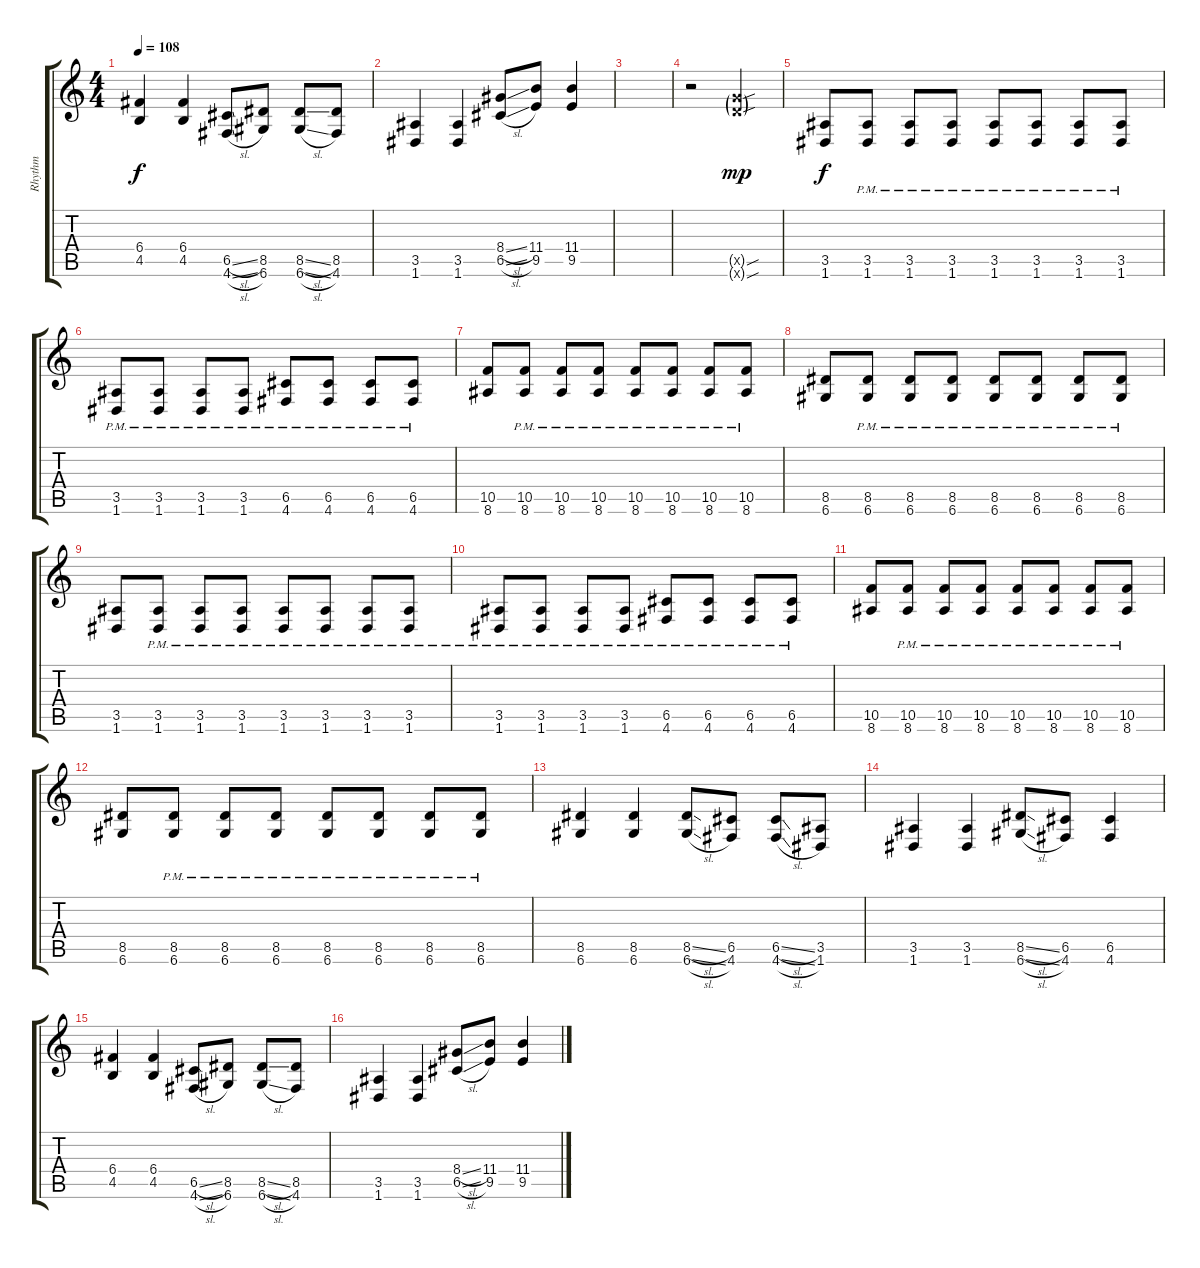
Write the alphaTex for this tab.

\track ("Rhythm" "Rhythm") {instrument distortionguitar}
\staff {score tabs}
\tuning (D4 A3 F3 C3 G2 D2) {hide}
\ts (4 4)
\tempo 108
\clef g2
\ks c
(6.4 4.5).4{dy f} (6.4 4.5).4 (6.5{sl} 4.6{sl}).8 (8.5 6.6).8 (8.5{sl} 6.6{sl}).8 (8.5 4.6).8 |
(3.5 1.6).4 (3.5 1.6).4 (8.4{sl} 6.5{sl}).8 (11.4 9.5).8 (11.4 9.5).4 |
|
r.2 (12.5{sou g x} 12.6{sou g x}).2{dy mp} |
(3.5 1.6).8{dy f} (3.5 1.6{pm}).8 (3.5 1.6{pm}).8 (3.5 1.6{pm}).8 (3.5 1.6{pm}).8 (3.5 1.6{pm}).8 (3.5 1.6{pm}).8 (3.5 1.6{pm}).8 |
(3.5 1.6{pm}).8 (3.5 1.6{pm}).8 (3.5 1.6{pm}).8 (3.5 1.6{pm}).8 (6.5{pm} 4.6).8 (6.5 4.6{pm}).8 (6.5 4.6{pm}).8 (6.5 4.6{pm}).8 |
(10.5 8.6).8 (10.5 8.6{pm}).8 (10.5 8.6{pm}).8 (10.5 8.6{pm}).8 (10.5 8.6{pm}).8 (10.5 8.6{pm}).8 (10.5 8.6{pm}).8 (10.5 8.6{pm}).8 |
(8.5 6.6).8 (8.5 6.6{pm}).8 (8.5 6.6{pm}).8 (8.5 6.6{pm}).8 (8.5 6.6{pm}).8 (8.5 6.6{pm}).8 (8.5 6.6{pm}).8 (8.5 6.6{pm}).8 |
(3.5 1.6).8 (3.5 1.6{pm}).8 (3.5 1.6{pm}).8 (3.5 1.6{pm}).8 (3.5 1.6{pm}).8 (3.5 1.6{pm}).8 (3.5 1.6{pm}).8 (3.5 1.6{pm}).8 |
(3.5 1.6{pm}).8 (3.5 1.6{pm}).8 (3.5 1.6{pm}).8 (3.5 1.6{pm}).8 (6.5{pm} 4.6).8 (6.5 4.6{pm}).8 (6.5 4.6{pm}).8 (6.5 4.6{pm}).8 |
(10.5 8.6).8 (10.5 8.6{pm}).8 (10.5 8.6{pm}).8 (10.5 8.6{pm}).8 (10.5 8.6{pm}).8 (10.5 8.6{pm}).8 (10.5 8.6{pm}).8 (10.5 8.6{pm}).8 |
(8.5 6.6).8 (8.5 6.6{pm}).8 (8.5 6.6{pm}).8 (8.5 6.6{pm}).8 (8.5 6.6{pm}).8 (8.5 6.6{pm}).8 (8.5 6.6{pm}).8 (8.5 6.6{pm}).8 |
(8.5 6.6).4 (8.5 6.6).4 (8.5{sl} 6.6{sl}).8 (6.5 4.6).8 (6.5{sl} 4.6{sl}).8 (3.5 1.6).8 |
(3.5 1.6).4 (3.5 1.6).4 (8.5{sl} 6.6{sl}).8 (6.5 4.6).8 (6.5 4.6).4 |
(6.4 4.5).4 (6.4 4.5).4 (6.5{sl} 4.6{sl}).8 (8.5 6.6).8 (8.5{sl} 6.6{sl}).8 (8.5 4.6).8 |
(3.5 1.6).4 (3.5 1.6).4 (8.4{sl} 6.5{sl}).8 (11.4 9.5).8 (11.4 9.5).4
